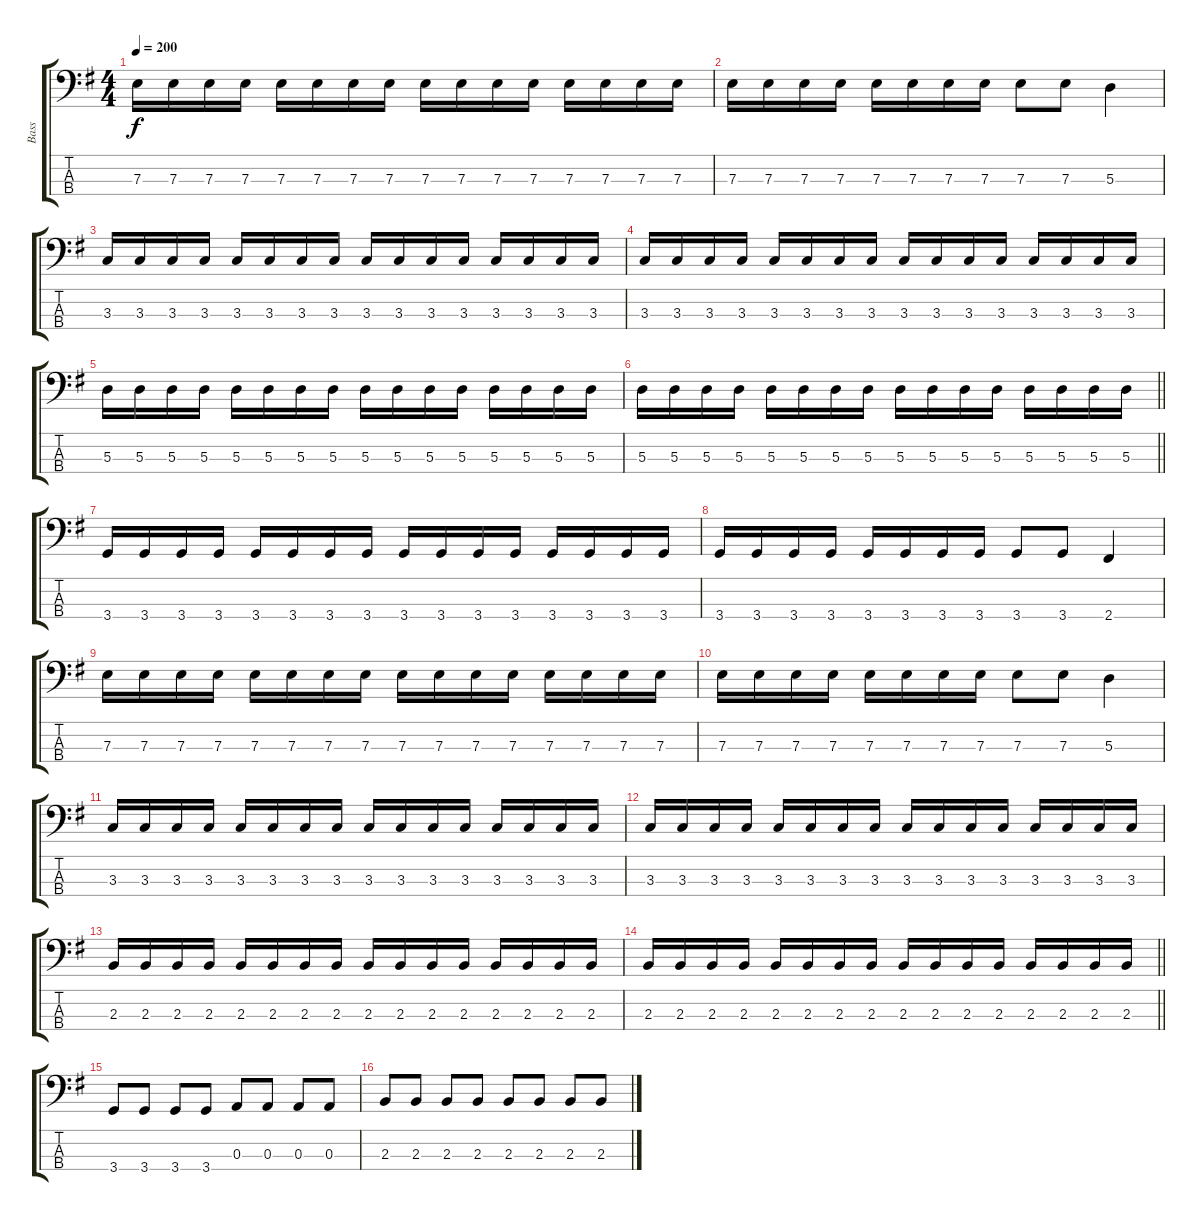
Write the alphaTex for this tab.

\track ("Bass" "Bass") {instrument electricbassfinger}
\staff {score tabs}
\tuning (G2 D2 A1 E1) {hide}
\ts (4 4)
\tempo 200
\clef f4
\ks g
7.3.16{dy f} 7.3.16 7.3.16 7.3.16 7.3.16 7.3.16 7.3.16 7.3.16 7.3.16 7.3.16 7.3.16 7.3.16 7.3.16 7.3.16 7.3.16 7.3.16 |
7.3.16 7.3.16 7.3.16 7.3.16 7.3.16 7.3.16 7.3.16 7.3.16 7.3.8 7.3.8 5.3.4 |
3.3.16 3.3.16 3.3.16 3.3.16 3.3.16 3.3.16 3.3.16 3.3.16 3.3.16 3.3.16 3.3.16 3.3.16 3.3.16 3.3.16 3.3.16 3.3.16 |
3.3.16 3.3.16 3.3.16 3.3.16 3.3.16 3.3.16 3.3.16 3.3.16 3.3.16 3.3.16 3.3.16 3.3.16 3.3.16 3.3.16 3.3.16 3.3.16 |
5.3.16 5.3.16 5.3.16 5.3.16 5.3.16 5.3.16 5.3.16 5.3.16 5.3.16 5.3.16 5.3.16 5.3.16 5.3.16 5.3.16 5.3.16 5.3.16 |
\barLineRight lightlight
5.3.16 5.3.16 5.3.16 5.3.16 5.3.16 5.3.16 5.3.16 5.3.16 5.3.16 5.3.16 5.3.16 5.3.16 5.3.16 5.3.16 5.3.16 5.3.16 |
\section ("" "")
3.4.16 3.4.16 3.4.16 3.4.16 3.4.16 3.4.16 3.4.16 3.4.16 3.4.16 3.4.16 3.4.16 3.4.16 3.4.16 3.4.16 3.4.16 3.4.16 |
3.4.16 3.4.16 3.4.16 3.4.16 3.4.16 3.4.16 3.4.16 3.4.16 3.4.8 3.4.8 2.4.4 |
7.3.16 7.3.16 7.3.16 7.3.16 7.3.16 7.3.16 7.3.16 7.3.16 7.3.16 7.3.16 7.3.16 7.3.16 7.3.16 7.3.16 7.3.16 7.3.16 |
7.3.16 7.3.16 7.3.16 7.3.16 7.3.16 7.3.16 7.3.16 7.3.16 7.3.8 7.3.8 5.3.4 |
3.3.16 3.3.16 3.3.16 3.3.16 3.3.16 3.3.16 3.3.16 3.3.16 3.3.16 3.3.16 3.3.16 3.3.16 3.3.16 3.3.16 3.3.16 3.3.16 |
3.3.16 3.3.16 3.3.16 3.3.16 3.3.16 3.3.16 3.3.16 3.3.16 3.3.16 3.3.16 3.3.16 3.3.16 3.3.16 3.3.16 3.3.16 3.3.16 |
2.3.16 2.3.16 2.3.16 2.3.16 2.3.16 2.3.16 2.3.16 2.3.16 2.3.16 2.3.16 2.3.16 2.3.16 2.3.16 2.3.16 2.3.16 2.3.16 |
\barLineRight lightlight
2.3.16 2.3.16 2.3.16 2.3.16 2.3.16 2.3.16 2.3.16 2.3.16 2.3.16 2.3.16 2.3.16 2.3.16 2.3.16 2.3.16 2.3.16 2.3.16 |
\section ("" "")
3.4.8 3.4.8 3.4.8 3.4.8 0.3.8 0.3.8 0.3.8 0.3.8 |
2.3.8 2.3.8 2.3.8 2.3.8 2.3.8 2.3.8 2.3.8 2.3.8
